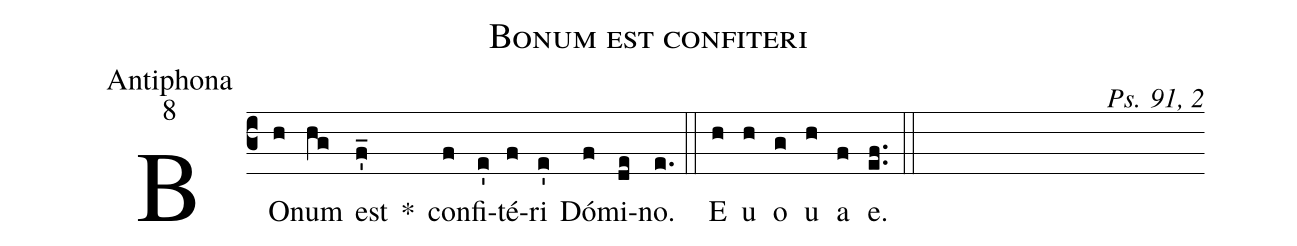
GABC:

name:Bonum est confiteri;
office-part:Antiphona;
mode:8;
commentary:Ps. 91, 2;
%%
(c3)
BO(h)num(hg) est(f'_) *()
con(f)fi(e')té(f)ri(e') Dó(f)mi(de)no.(e.) (::)
E(h) u(h) o(g) u(h) a(f) e.(ef..) (::)
